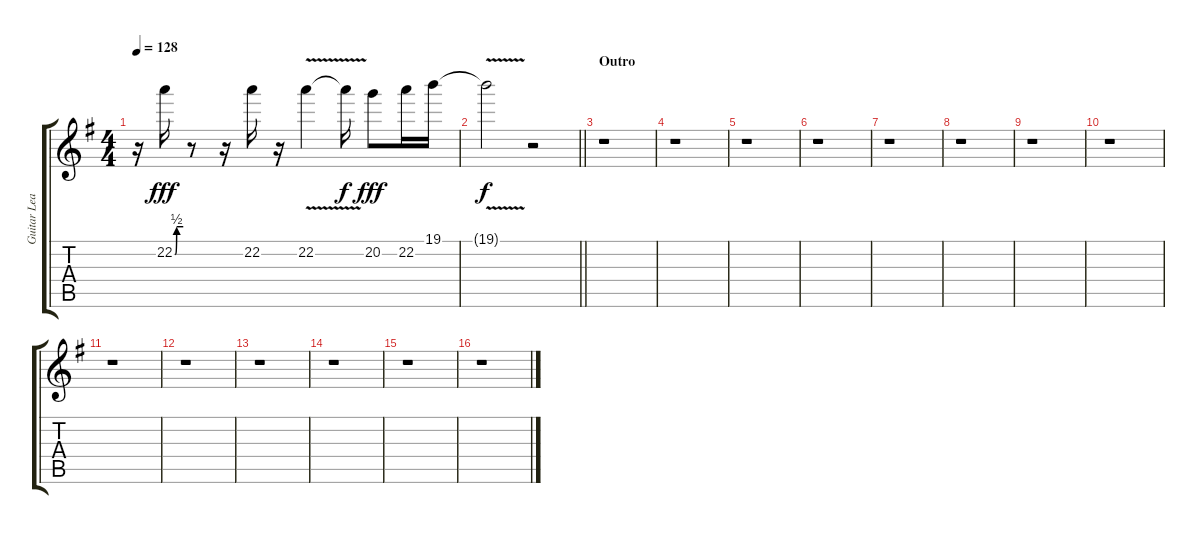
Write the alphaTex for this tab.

\track ("Guitar Lead" "Guitar Lea") {instrument distortionguitar}
\staff {score tabs}
\tuning (E4 B3 G3 D3 A2 E2) {hide}
\ts (4 4)
\tempo 128
\clef g2
\ks eminor
r.16{dy fff} 22.2{be (custom 0 0 5 0 15 2 60 2)}.16 r.8 r.16 22.2.16 r.16 22.2{v}.4 22.2{t}.16{dy f} 20.2.8{dy fff} 22.2.16 19.1.16 |
\barLineRight lightlight
19.1{v t}.2{dy f} r.2 |
\section ("" "Outro")
r.1 |
r.1 |
r.1 |
r.1 |
r.1 |
r.1 |
r.1 |
r.1 |
r.1 |
r.1 |
r.1 |
r.1 |
r.1 |
r.1
